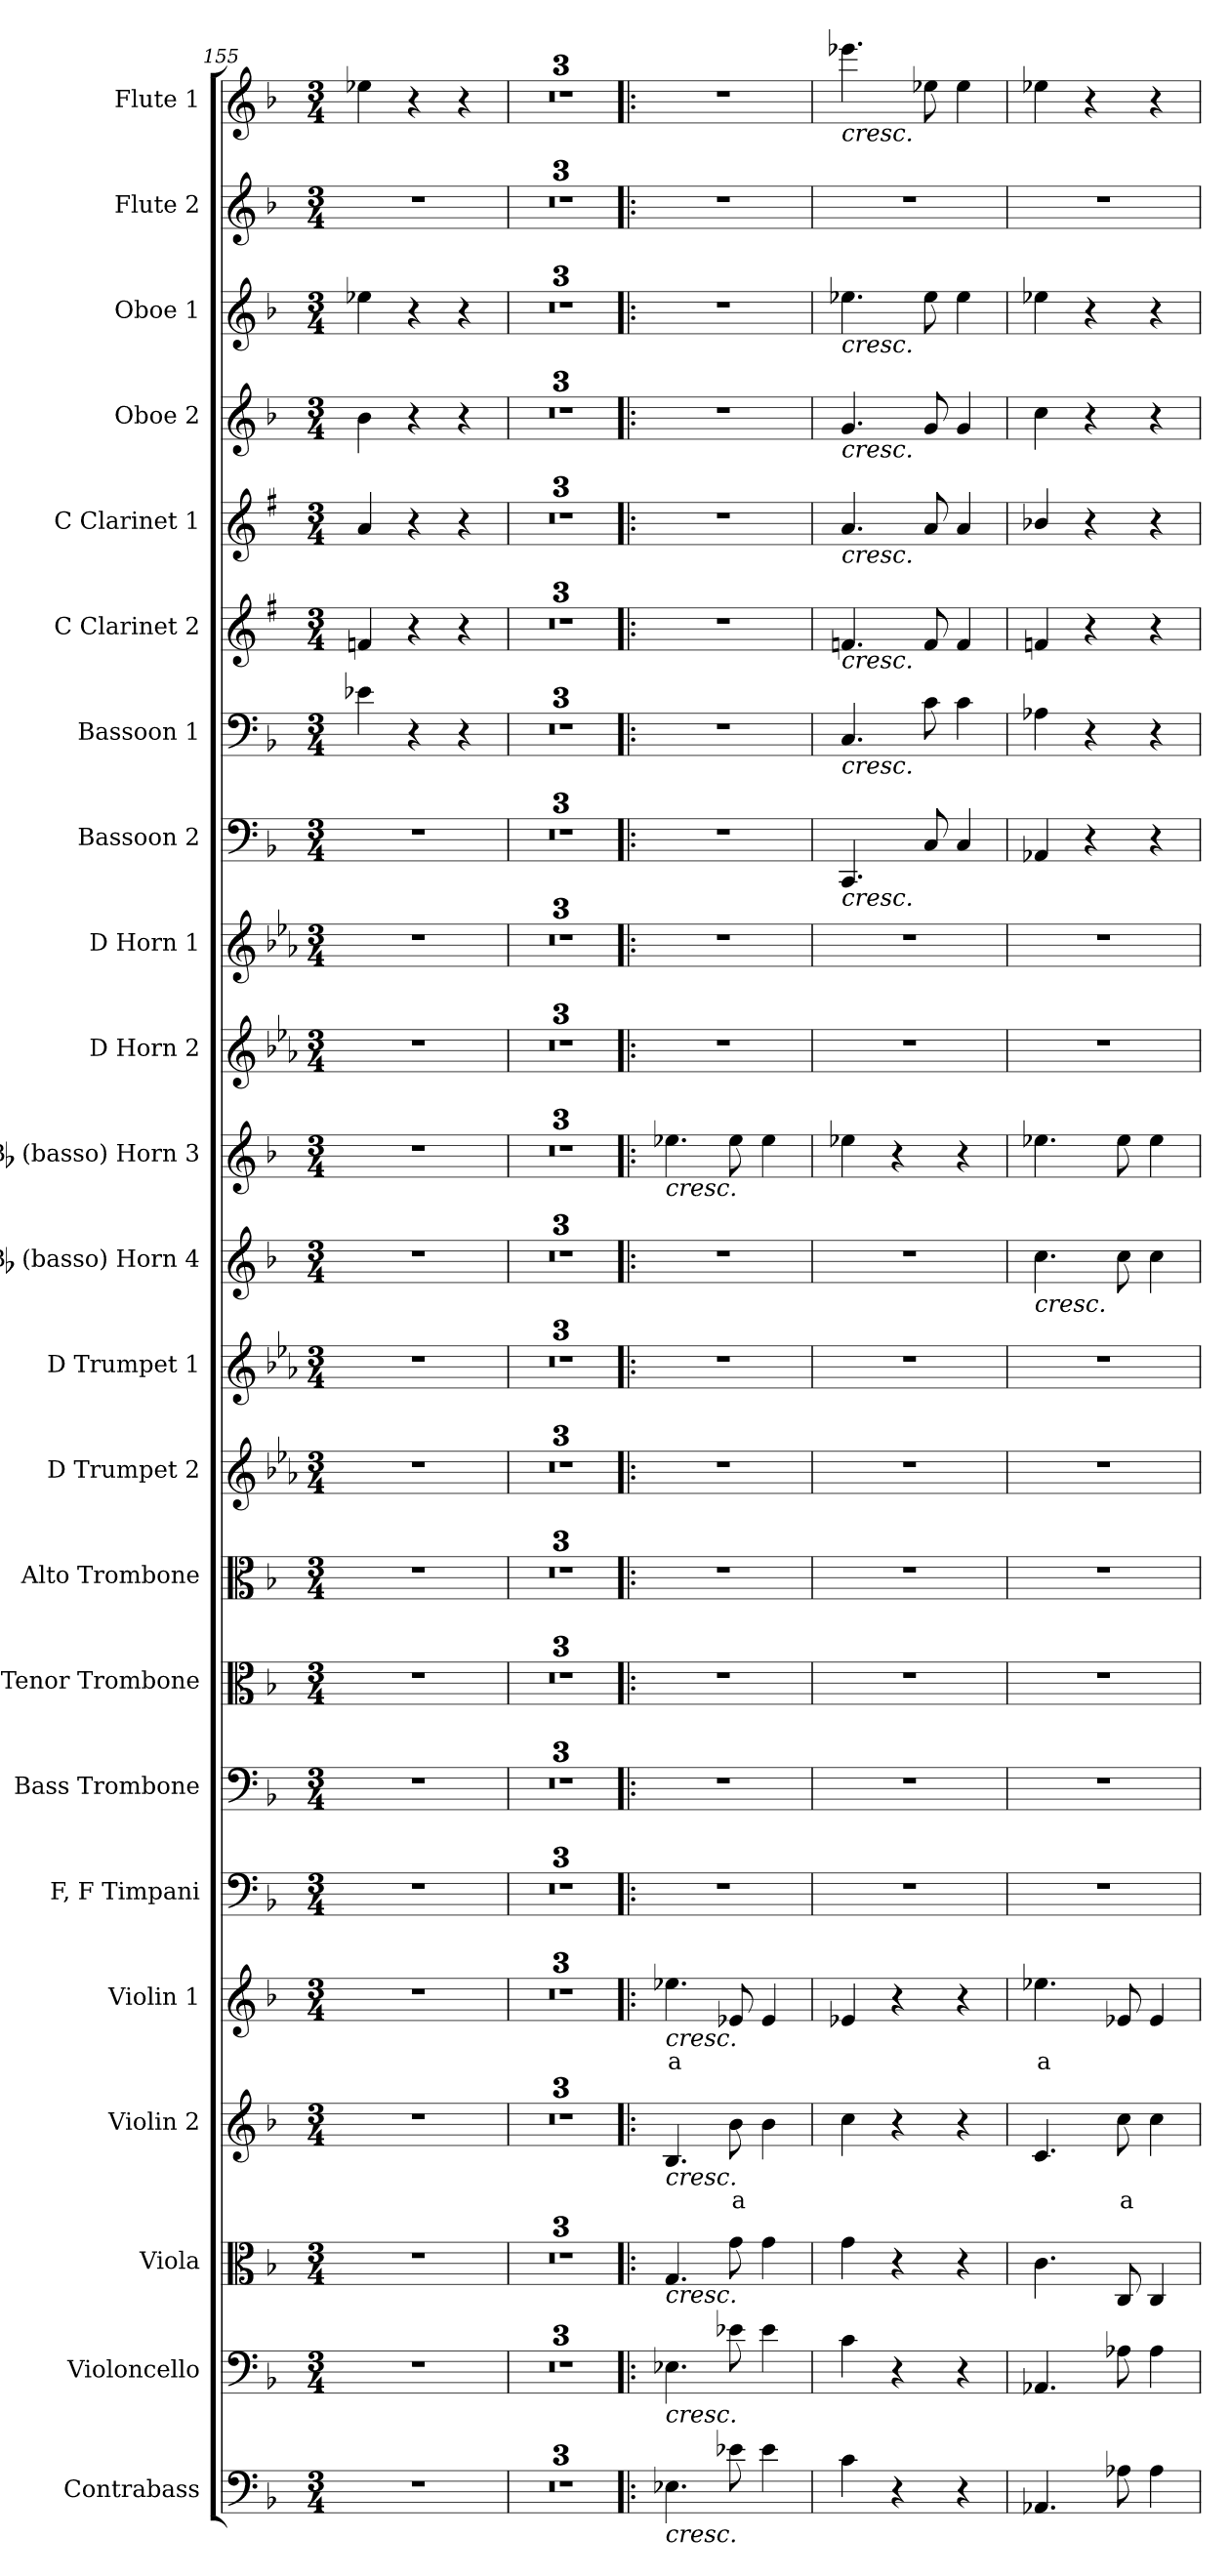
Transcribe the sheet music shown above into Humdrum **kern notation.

**kern	**kern	**kern	**kern	**text	**kern	**text	**kern	**kern	**kern	**kern	**kern	**kern	**kern	**kern	**kern	**kern	**kern	**kern	**kern	**kern	**kern	**kern	**kern	**kern
*part23	*part22	*part21	*part20	*part20	*part19	*part19	*part18	*part17	*part16	*part15	*part14	*part13	*part12	*part11	*part10	*part9	*part8	*part7	*part6	*part5	*part4	*part3	*part2	*part1
*staff23	*staff22	*staff21	*staff20	*staff20	*staff19	*staff19	*staff18	*staff17	*staff16	*staff15	*staff14	*staff13	*staff12	*staff11	*staff10	*staff9	*staff8	*staff7	*staff6	*staff5	*staff4	*staff3	*staff2	*staff1
*I"Contrabass	*I"Violoncello	*I"Viola	*I"Violin 2	*	*I"Violin 1	*	*I"F, F Timpani	*I"Bass Trombone	*I"Tenor Trombone	*I"Alto Trombone	*I"D Trumpet 2	*I"D Trumpet 1	*I"Bb (basso) Horn 4	*I"Bb (basso) Horn 3	*I"D Horn 2	*I"D Horn 1	*I"Bassoon 2	*I"Bassoon 1	*I"C Clarinet 2	*I"C Clarinet 1	*I"Oboe 2	*I"Oboe 1	*I"Flute 2	*I"Flute 1
*I'Cb	*I'Vc	*I'Vla	*I'Vln 2	*	*I'Vln 1	*	*I'Timp	*I'B Trb	*I'T Trb	*I'A Trb	*I'Tpt 2	*I'Tpt 1	*I'Hn 4	*I'Hn 3	*I'Hn 2	*I'Hn 1	*I'Bsn 2	*I'Bsn 1	*I'Cl 2	*I'Cl 1	*I'Ob 2	*I'Ob 1	*I'Fl 2	*I'Fl 1
*clefF4	*clefF4	*clefC3	*clefG2	*	*clefG2	*	*clefF4	*clefF4	*clefC3	*clefC3	*clefG2	*clefG2	*clefG2	*clefG2	*clefG2	*clefG2	*clefF4	*clefF4	*clefG2	*clefG2	*clefG2	*clefG2	*clefG2	*clefG2
*ITrd7c12	*	*	*	*	*	*	*	*	*	*	*ITrd-1c-2	*ITrd-1c-2	*ITrd8c14	*ITrd8c14	*ITrd6c10	*ITrd6c10	*	*	*ITrd1c2	*ITrd1c2	*	*	*	*
*k[b-]	*k[b-]	*k[b-]	*k[b-]	*	*k[b-]	*	*k[b-]	*k[b-]	*k[b-]	*k[b-]	*k[b-]	*k[b-]	*k[b-]	*k[b-]	*k[b-]	*k[b-]	*k[b-]	*k[b-]	*k[b-]	*k[b-]	*k[b-]	*k[b-]	*k[b-]	*k[b-]
*M3/4	*M3/4	*M3/4	*M3/4	*	*M3/4	*	*M3/4	*M3/4	*M3/4	*M3/4	*M3/4	*M3/4	*M3/4	*M3/4	*M3/4	*M3/4	*M3/4	*M3/4	*M3/4	*M3/4	*M3/4	*M3/4	*M3/4	*M3/4
=155	=155	=155	=155	=155	=155	=155	=155	=155	=155	=155	=155	=155	=155	=155	=155	=155	=155	=155	=155	=155	=155	=155	=155	=155
2.r	2.r	2.r	2.r	.	2.r	.	2.r	2.r	2.r	2.r	2.r	2.r	2.r	2.r	2.r	2.r	2.r	4e-X\	4e-X/	4g/	4b-\	4ee-X\	2.r	4ee-X\
.	.	.	.	.	.	.	.	.	.	.	.	.	.	.	.	.	.	4r	4r	4r	4r	4r	.	4r
.	.	.	.	.	.	.	.	.	.	.	.	.	.	.	.	.	.	4r	4r	4r	4r	4r	.	4r
=156	=156	=156	=156	=156	=156	=156	=156	=156	=156	=156	=156	=156	=156	=156	=156	=156	=156	=156	=156	=156	=156	=156	=156	=156
2.r	2.r	2.r	2.r	.	2.r	.	2.r	2.r	2.r	2.r	2.r	2.r	2.r	2.r	2.r	2.r	2.r	2.r	2.r	2.r	2.r	2.r	2.r	2.r
!!LO:PB:g=z
=157	=157	=157	=157	=157	=157	=157	=157	=157	=157	=157	=157	=157	=157	=157	=157	=157	=157	=157	=157	=157	=157	=157	=157	=157
2.r	2.r	2.r	2.r	.	2.r	.	2.r	2.r	2.r	2.r	2.r	2.r	2.r	2.r	2.r	2.r	2.r	2.r	2.r	2.r	2.r	2.r	2.r	2.r
=158	=158	=158	=158	=158	=158	=158	=158	=158	=158	=158	=158	=158	=158	=158	=158	=158	=158	=158	=158	=158	=158	=158	=158	=158
2.r	2.r	2.r	2.r	.	2.r	.	2.r	2.r	2.r	2.r	2.r	2.r	2.r	2.r	2.r	2.r	2.r	2.r	2.r	2.r	2.r	2.r	2.r	2.r
=159!|:	=159!|:	=159!|:	=159!|:	=159!|:	=159!|:	=159!|:	=159!|:	=159!|:	=159!|:	=159!|:	=159!|:	=159!|:	=159!|:	=159!|:	=159!|:	=159!|:	=159!|:	=159!|:	=159!|:	=159!|:	=159!|:	=159!|:	=159!|:	=159!|:
!	!	!	!	!	!	!	!	!	!	!	!	!	!	!LO:TX:b:i:t=cresc.	!	!	!	!	!	!	!	!	!	!
!	!	!	!	!	!LO:TX:b:i:t=cresc.	!	!	!	!	!	!	!	!	!	!	!	!	!	!	!	!	!	!	!
!	!	!	!LO:TX:b:i:t=cresc.	!	!	!	!	!	!	!	!	!	!	!	!	!	!	!	!	!	!	!	!	!
!	!	!LO:TX:b:i:t=cresc.	!	!	!	!	!	!	!	!	!	!	!	!	!	!	!	!	!	!	!	!	!	!
!	!LO:TX:b:i:t=cresc.	!	!	!	!	!	!	!	!	!	!	!	!	!	!	!	!	!	!	!	!	!	!	!
!LO:TX:b:i:t=cresc.	!	!	!	!	!	!	!	!	!	!	!	!	!	!	!	!	!	!	!	!	!	!	!	!
!	!	!	!	!	!	!LO:LY:b:color=#FF0000	!	!	!	!	!	!	!	!	!	!	!	!	!	!	!	!	!	!
4.EE-X\	4.E-X\	4.G/	4.B-/	.	4.ee-X\	a	2.r	2.r	2.r	2.r	2.r	2.r	2.r	4.e-X\	2.r	2.r	2.r	2.r	2.r	2.r	2.r	2.r	2.r	2.r
!	!	!	!	!LO:LY:b:color=#FF0000	!	!	!	!	!	!	!	!	!	!	!	!	!	!	!	!	!	!	!	!
8E-X\	8e-X\	8g\	8b-\	a	8e-X/	.	.	.	.	.	.	.	.	8e-\	.	.	.	.	.	.	.	.	.	.
4E-\	4e-\	4g\	4b-\	.	4e-/	.	.	.	.	.	.	.	.	4e-\	.	.	.	.	.	.	.	.	.	.
=160	=160	=160	=160	=160	=160	=160	=160	=160	=160	=160	=160	=160	=160	=160	=160	=160	=160	=160	=160	=160	=160	=160	=160	=160
!	!	!	!	!	!	!	!	!	!	!	!	!	!	!	!	!	!	!	!	!	!	!	!	!LO:TX:b:i:t=cresc.
!	!	!	!	!	!	!	!	!	!	!	!	!	!	!	!	!	!	!	!	!	!	!LO:TX:b:i:t=cresc.	!	!
!	!	!	!	!	!	!	!	!	!	!	!	!	!	!	!	!	!	!	!	!	!LO:TX:b:i:t=cresc.	!	!	!
!	!	!	!	!	!	!	!	!	!	!	!	!	!	!	!	!	!	!	!	!LO:TX:b:i:t=cresc.	!	!	!	!
!	!	!	!	!	!	!	!	!	!	!	!	!	!	!	!	!	!	!	!LO:TX:b:i:t=cresc.	!	!	!	!	!
!	!	!	!	!	!	!	!	!	!	!	!	!	!	!	!	!	!	!LO:TX:b:i:t=cresc.	!	!	!	!	!	!
!	!	!	!	!	!	!	!	!	!	!	!	!	!	!	!	!	!LO:TX:b:i:t=cresc.	!	!	!	!	!	!	!
4C\	4c\	4g\	4cc\	.	4e-X/	.	2.r	2.r	2.r	2.r	2.r	2.r	2.r	4e-X\	2.r	2.r	4.CC/	4.C/	4.e-X/	4.g/	4.g/	4.ee-X\	2.r	4.eee-X\
4r	4r	4r	4r	.	4r	.	.	.	.	.	.	.	.	4r	.	.	.	.	.	.	.	.	.	.
.	.	.	.	.	.	.	.	.	.	.	.	.	.	.	.	.	8C/	8c\	8e-/	8g/	8g/	8ee-\	.	8ee-X\
4r	4r	4r	4r	.	4r	.	.	.	.	.	.	.	.	4r	.	.	4C/	4c\	4e-/	4g/	4g/	4ee-\	.	4ee-\
=161	=161	=161	=161	=161	=161	=161	=161	=161	=161	=161	=161	=161	=161	=161	=161	=161	=161	=161	=161	=161	=161	=161	=161	=161
!	!	!	!	!	!	!	!	!	!	!	!	!	!LO:TX:b:i:t=cresc.	!	!	!	!	!	!	!	!	!	!	!
!	!	!	!	!	!	!LO:LY:b:color=#FF0000	!	!	!	!	!	!	!	!	!	!	!	!	!	!	!	!	!	!
4.AAA-X/	4.AA-X/	4.c\	4.c/	.	4.ee-X\	a	2.r	2.r	2.r	2.r	2.r	2.r	4.c\	4.e-X\	2.r	2.r	4AA-X/	4A-X\	4e-X/	4a-X/	4cc\	4ee-X\	2.r	4ee-X\
.	.	.	.	.	.	.	.	.	.	.	.	.	.	.	.	.	4r	4r	4r	4r	4r	4r	.	4r
!	!	!	!	!LO:LY:b:color=#FF0000	!	!	!	!	!	!	!	!	!	!	!	!	!	!	!	!	!	!	!	!
8AA-X\	8A-X\	8C/	8cc\	a	8e-X/	.	.	.	.	.	.	.	8c\	8e-\	.	.	.	.	.	.	.	.	.	.
4AA-\	4A-\	4C/	4cc\	.	4e-/	.	.	.	.	.	.	.	4c\	4e-\	.	.	4r	4r	4r	4r	4r	4r	.	4r
=	=	=	=	=	=	=	=	=	=	=	=	=	=	=	=	=	=	=	=	=	=	=	=	=
*-	*-	*-	*-	*-	*-	*-	*-	*-	*-	*-	*-	*-	*-	*-	*-	*-	*-	*-	*-	*-	*-	*-	*-	*-
